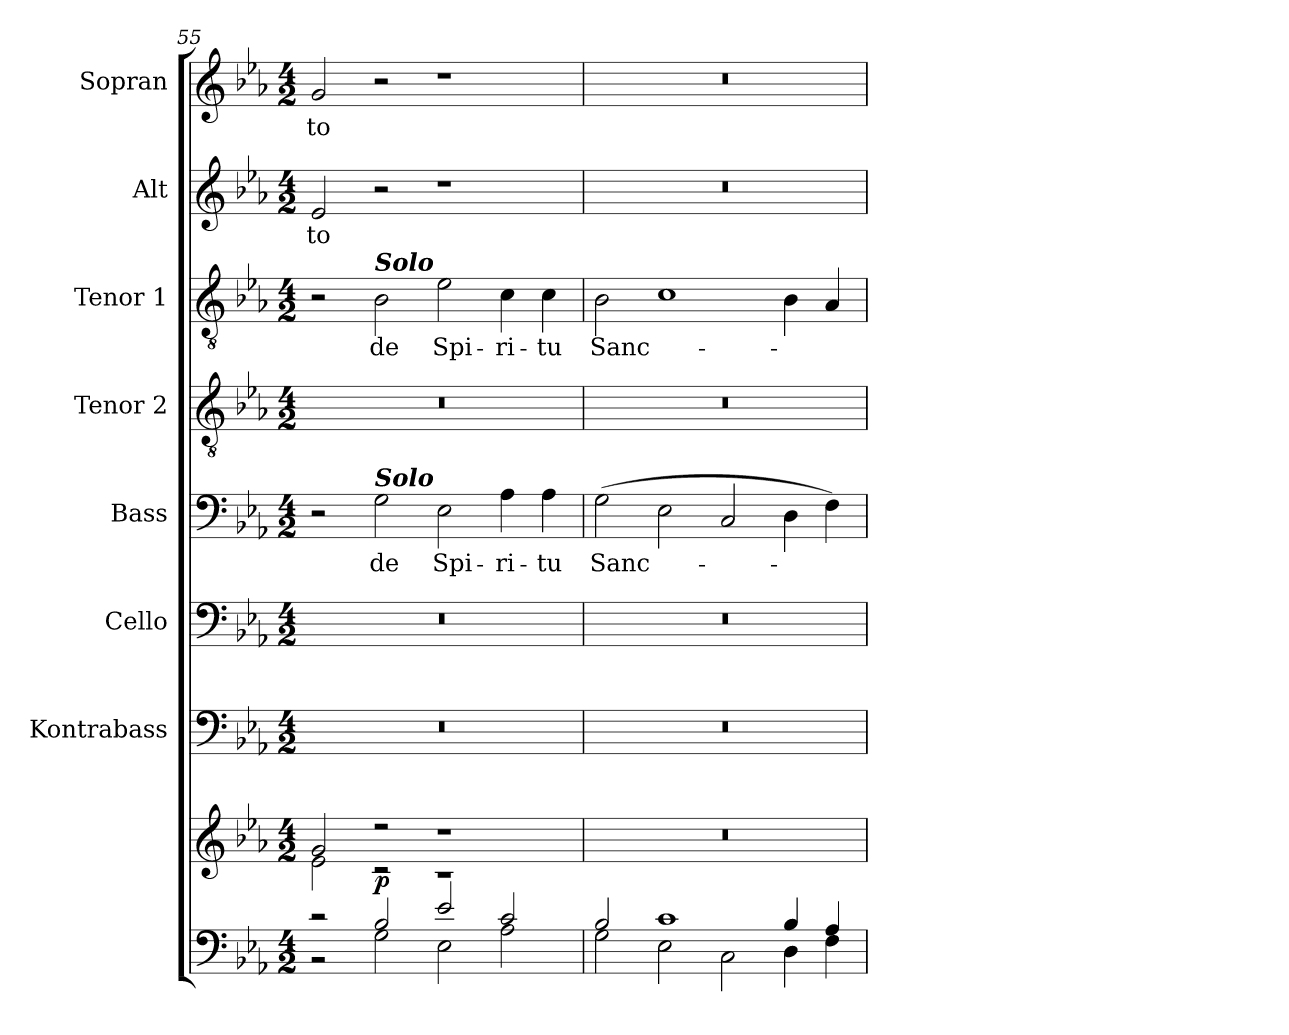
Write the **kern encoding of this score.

**kern	**kern	**dynam	**kern	**kern	**kern	**text	**kern	**kern	**text	**kern	**text	**kern	**text
*part8	*part8	*part8	*part7	*part6	*part5	*part5	*part4	*part3	*part3	*part2	*part2	*part1	*part1
*staff9	*staff8	*staff8/9	*staff7	*staff6	*staff5	*staff5	*staff4	*staff3	*staff3	*staff2	*staff2	*staff1	*staff1
*	*	*	*I"Kontrabass	*I"Cello	*I"Bass	*	*I"Tenor 2	*I"Tenor 1	*	*I"Alt	*	*I"Sopran	*
*	*	*	*I'Kb.	*	*I'B.	*	*I'T. 2	*I'T. 1	*	*I'A.	*	*I'S.	*
*clefF4	*clefG2	*	*clefF4	*clefF4	*clefF4	*	*clefGv2	*clefGv2	*	*clefG2	*	*clefG2	*
*	*	*	*ITrd7c12	*	*	*	*	*	*	*	*	*	*
*k[b-e-a-]	*k[b-e-a-]	*	*k[b-e-a-]	*k[b-e-a-]	*k[b-e-a-]	*	*k[b-e-a-]	*k[b-e-a-]	*	*k[b-e-a-]	*	*k[b-e-a-]	*
*E-:	*E-:	*	*E-:	*E-:	*E-:	*	*E-:	*E-:	*	*E-:	*	*E-:	*
*M4/2	*M4/2	*	*M4/2	*M4/2	*M4/2	*	*M4/2	*M4/2	*	*M4/2	*	*M4/2	*
=55	=55	=55	=55	=55	=55	=55	=55	=55	=55	=55	=55	=55	=55
*^	*^	*	*	*	*	*	*	*	*	*	*	*	*
!	!	!	!	!	!	!	!	!	!	!	!	!	!LO:LY:b	!	!LO:LY:b
2r	2r	2g/	2e-\	.	0r	0r	2r	.	0r	2r	.	2e-/	-to	2g/	-to
!	!	!	!	!	!	!	!	!	!	!LO:TX:a:Bi:t=Solo	!	!	!	!	!
!	!	!	!	!	!	!	!LO:TX:a:Bi:t=Solo	!	!	!	!	!	!	!	!
!	!	!	!	!LO:DY:b	!	!	!	!LO:LY:b	!	!	!LO:LY:b	!	!	!	!
2B-/	2G\	2r	2r	p	.	.	2G\	de	.	2B-\	de	2r	.	2r	.
!	!	!	!	!	!	!	!	!LO:LY:b	!	!	!LO:LY:b	!	!	!	!
2e-/	2E-\	1r	1r	.	.	.	2E-\	Spi-	.	2e-\	Spi-	1r	.	1r	.
!	!	!	!	!	!	!	!	!LO:LY:b	!	!	!LO:LY:b	!	!	!	!
2c/	2A-\	.	.	.	.	.	4A-\	-ri-	.	4c\	-ri-	.	.	.	.
!	!	!	!	!	!	!	!	!LO:LY:b	!	!	!LO:LY:b	!	!	!	!
.	.	.	.	.	.	.	4A-\	-tu	.	4c\	-tu	.	.	.	.
*	*	*v	*v	*	*	*	*	*	*	*	*	*	*	*	*
=56	=56	=56	=56	=56	=56	=56	=56	=56	=56	=56	=56	=56	=56	=56
!	!	!	!	!	!	!	!LO:LY:b	!	!	!LO:LY:b	!	!	!	!
2B-/	2G\	0r	.	0r	0r	(>2G\	Sanc-	0r	2B-\	Sanc-	0r	.	0r	.
1c	2E-\	.	.	.	.	2E-\	.	.	1c	.	.	.	.	.
.	2C\	.	.	.	.	2C/	.	.	.	.	.	.	.	.
4B-/	4D\	.	.	.	.	4D\	.	.	4B-\	.	.	.	.	.
4A-/	4F\	.	.	.	.	4F\)	.	.	4A-/	.	.	.	.	.
*v	*v	*	*	*	*	*	*	*	*	*	*	*	*	*
=	=	=	=	=	=	=	=	=	=	=	=	=	=
*-	*-	*-	*-	*-	*-	*-	*-	*-	*-	*-	*-	*-	*-
